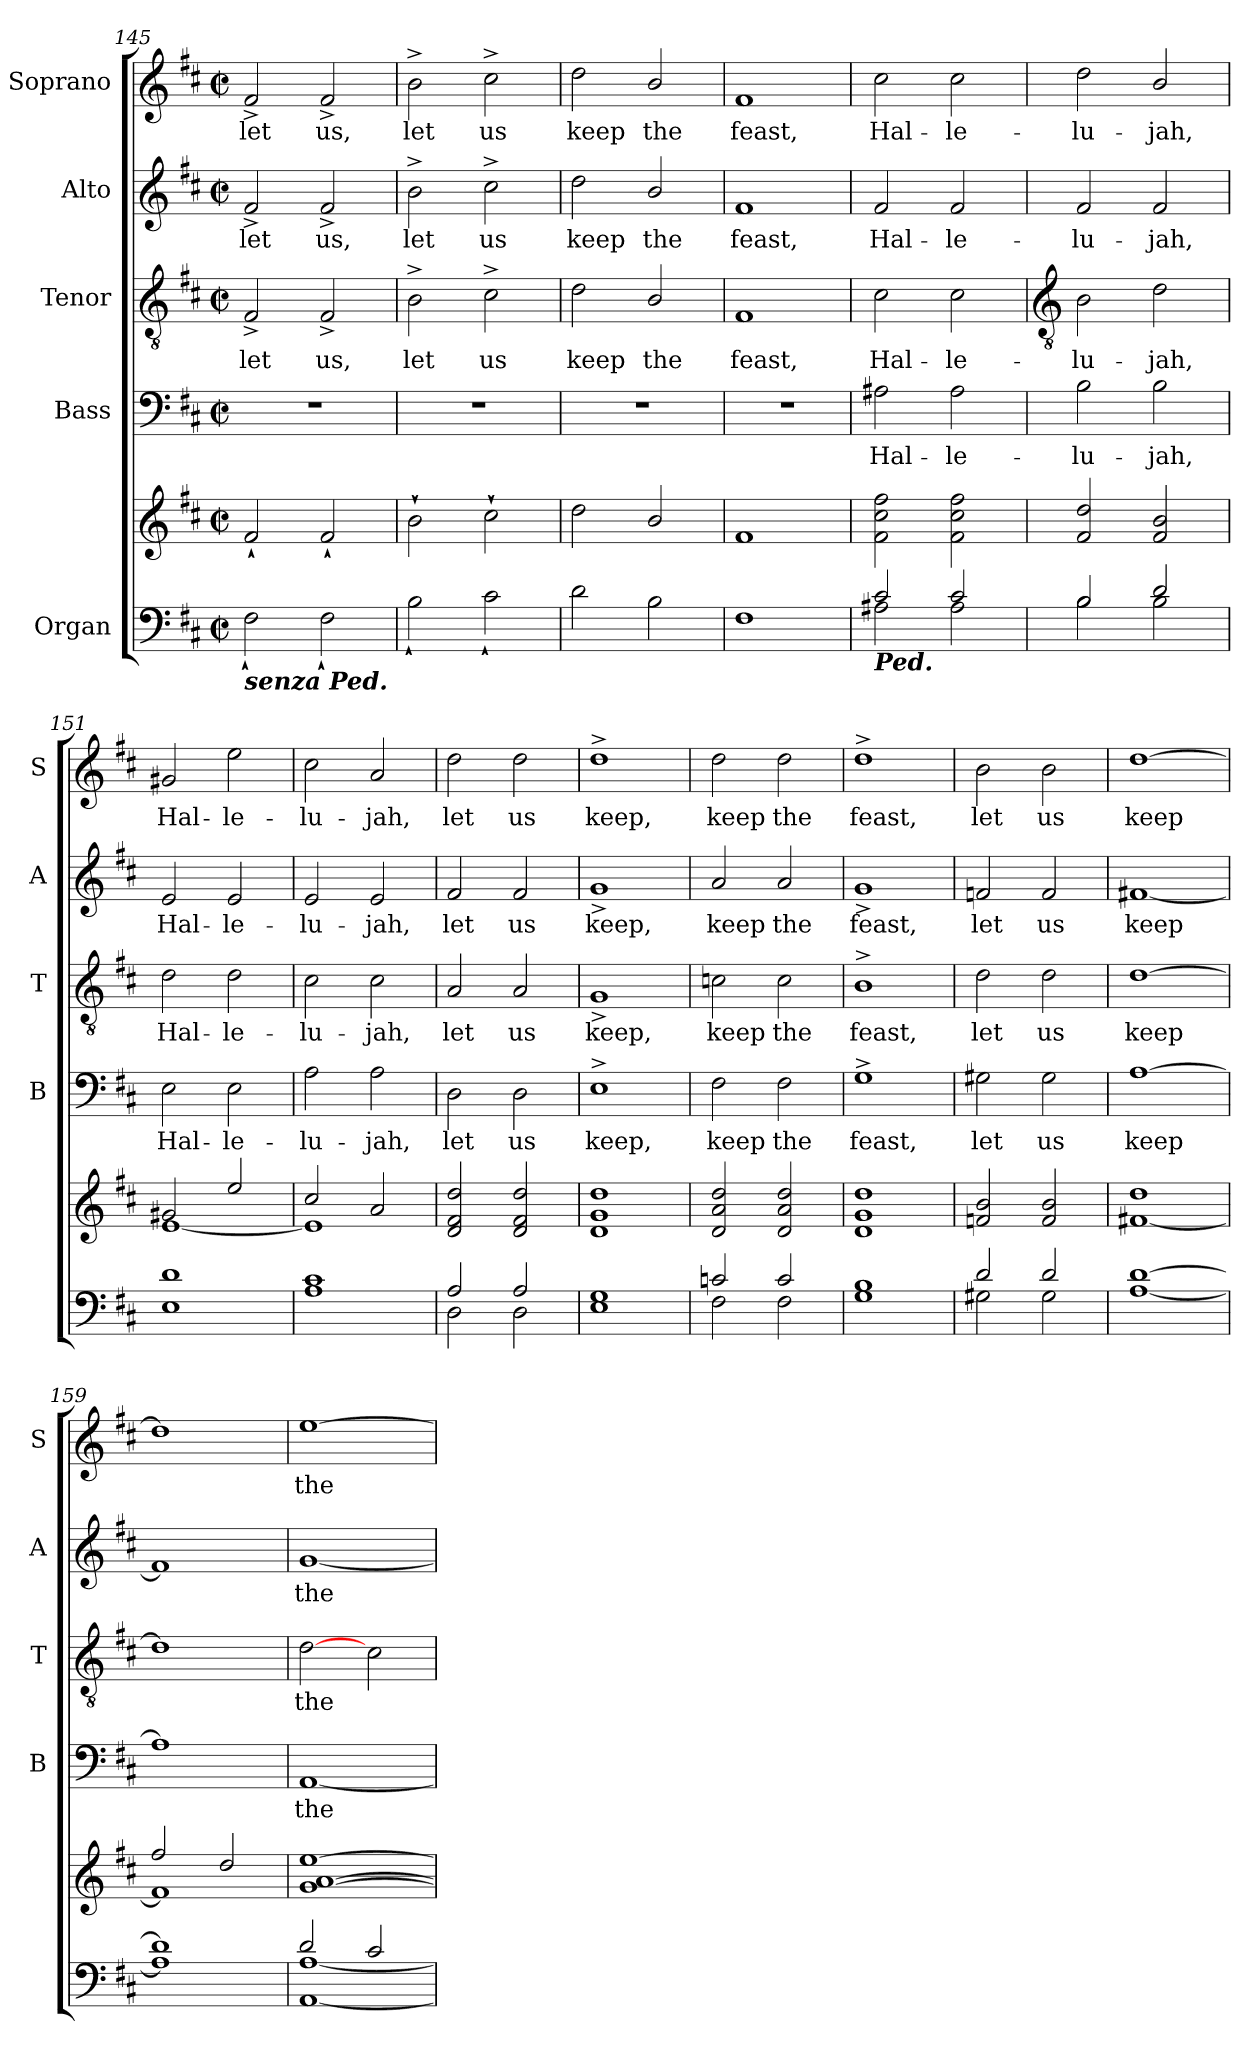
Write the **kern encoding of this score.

**kern	**kern	**kern	**text	**kern	**text	**kern	**text	**kern	**text
*part5	*part5	*part4	*part4	*part3	*part3	*part2	*part2	*part1	*part1
*staff6	*staff5	*staff4	*staff4	*staff3	*staff3	*staff2	*staff2	*staff1	*staff1
*I"Organ	*	*I"Bass	*	*I"Tenor	*	*I"Alto	*	*I"Soprano	*
*	*	*I'B	*	*I'T	*	*I'A	*	*I'S	*
*clefF4	*clefG2	*clefF4	*	*clefGv2	*	*clefG2	*	*clefG2	*
*k[f#c#]	*k[f#c#]	*k[f#c#]	*	*k[f#c#]	*	*k[f#c#]	*	*k[f#c#]	*
*D:	*D:	*D:	*	*D:	*	*D:	*	*D:	*
*M2/2	*M2/2	*M2/2	*	*M2/2	*	*M2/2	*	*M2/2	*
*met(c|)	*met(c|)	*met(c|)	*	*met(c|)	*	*met(c|)	*	*met(c|)	*
=145	=145	=145	=145	=145	=145	=145	=145	=145	=145
*^	*	*	*	*	*	*	*	*	*
!LO:TX:b:Bi:t=senza Ped.	!	!	!	!	!	!	!	!	!	!
!	!	!	!	!	!	!LO:LY:b	!	!LO:LY:b	!	!LO:LY:b
1ryy	2F#`\	2f#`	1r	.	2F#^	let	2f#^	let	2f#^	let
!	!	!	!	!	!	!LO:LY:b	!	!LO:LY:b	!	!LO:LY:b
.	2F#`\	2f#`	.	.	2F#^	us,	2f#^	us,	2f#^	us,
=146	=146	=146	=146	=146	=146	=146	=146	=146	=146	=146
!	!	!	!	!	!	!LO:LY:b	!	!LO:LY:b	!	!LO:LY:b
1ryy	2B`\	2b`	1r	.	2B^	let	2b^	let	2b^	let
!	!	!	!	!	!	!LO:LY:b	!	!LO:LY:b	!	!LO:LY:b
.	2c#`\	2cc#`	.	.	2c#^	us	2cc#^	us	2cc#^	us
=147	=147	=147	=147	=147	=147	=147	=147	=147	=147	=147
!	!	!	!	!	!	!LO:LY:b	!	!LO:LY:b	!	!LO:LY:b
1ryy	2d\	2dd	1r	.	2d	keep	2dd	keep	2dd	keep
!	!	!	!	!	!	!LO:LY:b	!	!LO:LY:b	!	!LO:LY:b
.	2B\	2b/	.	.	2B/	the	2b/	the	2b/	the
=148	=148	=148	=148	=148	=148	=148	=148	=148	=148	=148
!	!	!	!	!	!	!LO:LY:b	!	!LO:LY:b	!	!LO:LY:b
1ryy	1F#\	1f#	1r	.	1F#	feast,	1f#	feast,	1f#	feast,
=149	=149	=149	=149	=149	=149	=149	=149	=149	=149	=149
!LO:TX:b:Bi:t=Ped.	!	!	!	!	!	!	!	!	!	!
!	!	!	!	!LO:LY:b	!	!LO:LY:b	!	!LO:LY:b	!	!LO:LY:b
2c#/	2A#X\	2f# 2cc# 2ff#	2A#X	Hal-	2c#	Hal-	2f#	Hal-	2cc#	Hal-
!	!	!	!	!LO:LY:b	!	!LO:LY:b	!	!LO:LY:b	!	!LO:LY:b
2c#/	2A#\	2f# 2cc# 2ff#	2A#	-le-	2c#	-le-	2f#	-le-	2cc#	-le-
!!LO:LB:g=z
=150	=150	=150	=150	=150	=150	=150	=150	=150	=150	=150
*	*	*	*	*	*clefGv2	*	*	*	*	*
*	*	*^	*	*	*	*	*	*	*	*
!	!	!	!	!	!LO:LY:b	!	!LO:LY:b	!	!LO:LY:b	!	!LO:LY:b
2B/	2B\	2f#/ 2dd/	1ryy	2B	-lu-	2B	-lu-	2f#	-lu-	2dd	-lu-
!	!	!	!	!	!LO:LY:b	!	!LO:LY:b	!	!LO:LY:b	!	!LO:LY:b
2d/	2B\	2f#/ 2b/	.	2B\	-jah,	2d\	-jah,	2f#/	-jah,	2b/	-jah,
=151	=151	=151	=151	=151	=151	=151	=151	=151	=151	=151	=151
!	!	!	!	!	!LO:LY:b	!	!LO:LY:b	!	!LO:LY:b	!	!LO:LY:b
1d/	1E\	2g#X/	[1e\	2E	Hal-	2d	Hal-	2e	Hal-	2g#X	Hal-
!	!	!	!	!	!LO:LY:b	!	!LO:LY:b	!	!LO:LY:b	!	!LO:LY:b
.	.	2ee/	.	2E	-le-	2d	-le-	2e	-le-	2ee	-le-
=152	=152	=152	=152	=152	=152	=152	=152	=152	=152	=152	=152
!	!	!	!	!	!LO:LY:b	!	!LO:LY:b	!	!LO:LY:b	!	!LO:LY:b
1c#/	1A\	2cc#/	1e\]	2A	-lu-	2c#	-lu-	2e	-lu-	2cc#	-lu-
!	!	!	!	!	!LO:LY:b	!	!LO:LY:b	!	!LO:LY:b	!	!LO:LY:b
.	.	2a/	.	2A	-jah,	2c#	-jah,	2e	-jah,	2a	-jah,
=153	=153	=153	=153	=153	=153	=153	=153	=153	=153	=153	=153
!	!	!	!	!	!LO:LY:b	!	!LO:LY:b	!	!LO:LY:b	!	!LO:LY:b
2A/	2D\	2d/ 2f#/ 2dd/	1ryy	2D	let	2A	let	2f#	let	2dd	let
!	!	!	!	!	!LO:LY:b	!	!LO:LY:b	!	!LO:LY:b	!	!LO:LY:b
2A/	2D\	2d/ 2f#/ 2dd/	.	2D	us	2A	us	2f#	us	2dd	us
=154	=154	=154	=154	=154	=154	=154	=154	=154	=154	=154	=154
!	!	!	!	!	!LO:LY:b	!	!LO:LY:b	!	!LO:LY:b	!	!LO:LY:b
1G/	1E\	1d/ 1g/ 1dd/	1ryy	1E^	keep,	1G^	keep,	1g^	keep,	1dd^	keep,
=155	=155	=155	=155	=155	=155	=155	=155	=155	=155	=155	=155
!	!	!	!	!	!LO:LY:b	!	!LO:LY:b	!	!LO:LY:b	!	!LO:LY:b
2cn/	2F#\	2d/ 2a/ 2dd/	1ryy	2F#	keep	2cn	keep	2a	keep	2dd	keep
!	!	!	!	!	!LO:LY:b	!	!LO:LY:b	!	!LO:LY:b	!	!LO:LY:b
2c/	2F#\	2d/ 2a/ 2dd/	.	2F#	the	2c	the	2a	the	2dd	the
=156	=156	=156	=156	=156	=156	=156	=156	=156	=156	=156	=156
!	!	!	!	!	!LO:LY:b	!	!LO:LY:b	!	!LO:LY:b	!	!LO:LY:b
1B/	1G\	1d/ 1g/ 1dd/	1ryy	1G^	feast,	1B^	feast,	1g^	feast,	1dd^	feast,
=157	=157	=157	=157	=157	=157	=157	=157	=157	=157	=157	=157
!	!	!	!	!	!LO:LY:b	!	!LO:LY:b	!	!LO:LY:b	!	!LO:LY:b
2d/	2G#X\	2fn/ 2b/	1ryy	2G#X	let	2d	let	2fn	let	2b	let
!	!	!	!	!	!LO:LY:b	!	!LO:LY:b	!	!LO:LY:b	!	!LO:LY:b
2d/	2G#\	2f/ 2b/	.	2G#	us	2d	us	2f	us	2b	us
=158	=158	=158	=158	=158	=158	=158	=158	=158	=158	=158	=158
!	!	!	!	!	!LO:LY:b	!	!LO:LY:b	!	!LO:LY:b	!	!LO:LY:b
[1d/	[1A\	1dd/	[1f#X\	[1A	keep	[1d	keep	[1f#X	keep	[1dd	keep
=159	=159	=159	=159	=159	=159	=159	=159	=159	=159	=159	=159
1d/]	1A\]	2ff#/	1f#\]	1A]	.	1d]	.	1f#]	.	1dd]	.
.	.	2dd/	.	.	.	.	.	.	.	.	.
=160	=160	=160	=160	=160	=160	=160	=160	=160	=160	=160	=160
!	!	!	!	!	!LO:LY:b	!	!LO:LY:b	!	!LO:LY:b	!	!LO:LY:b
2d/	[1AA\ [1A\	[1g/ [1a/ [1ee/	1ryy	[1AA	the	[2d	the	[1g	the	[1ee	the
2c#/	.	.	.	.	.	2c#	.	.	.	.	.
*v	*v	*	*	*	*	*	*	*	*	*	*
*	*v	*v	*	*	*	*	*	*	*	*
=	=	=	=	=	=	=	=	=	=
*-	*-	*-	*-	*-	*-	*-	*-	*-	*-
